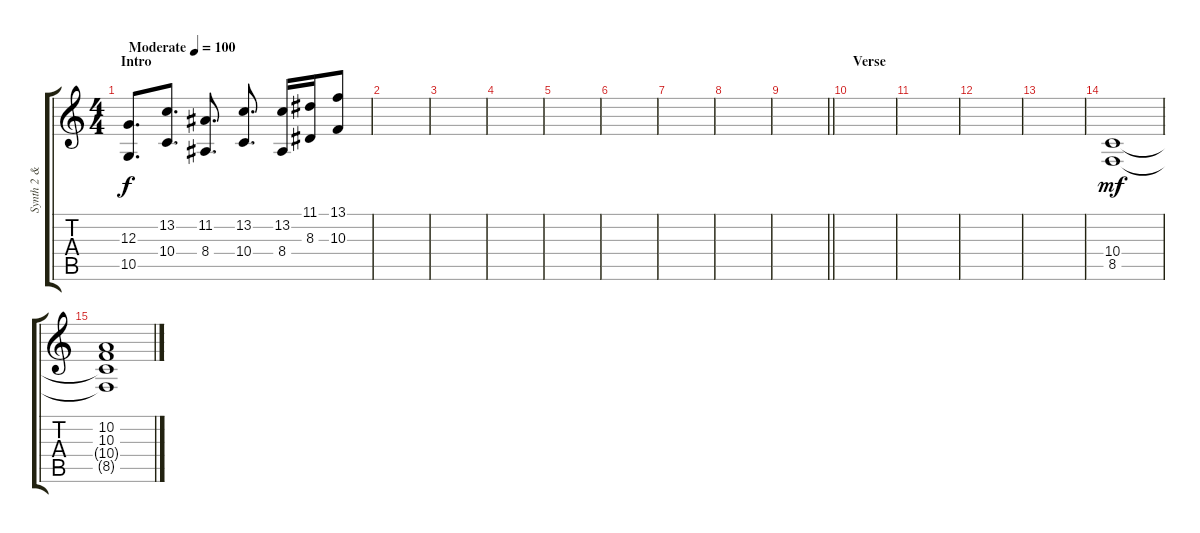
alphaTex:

\track ("Synth 2 & Last Choirs" "Synth 2 & ") {instrument pad1newage}
\staff {score tabs}
\tuning (E4 B3 G3 D3 A2 E2) {hide}
\ts (4 4)
\section ("" "Intro")
\tempo (100 "Moderate")
\clef g2
\ks c
(12.3 10.5).8{d dy f instrument pad1newage} (13.2 10.4).8{d} (11.2 8.4).8{d} (13.2 10.4).8{d} (13.2 8.4).16 (11.1 8.3).16 (13.1 10.3).8 |
|
|
|
|
|
|
|
\barLineRight lightlight
|
\section ("" "Verse")
|
|
|
|
(10.4 8.5).1{dy mf} |
(10.2 10.3 10.4{t} 8.5{t}).1
